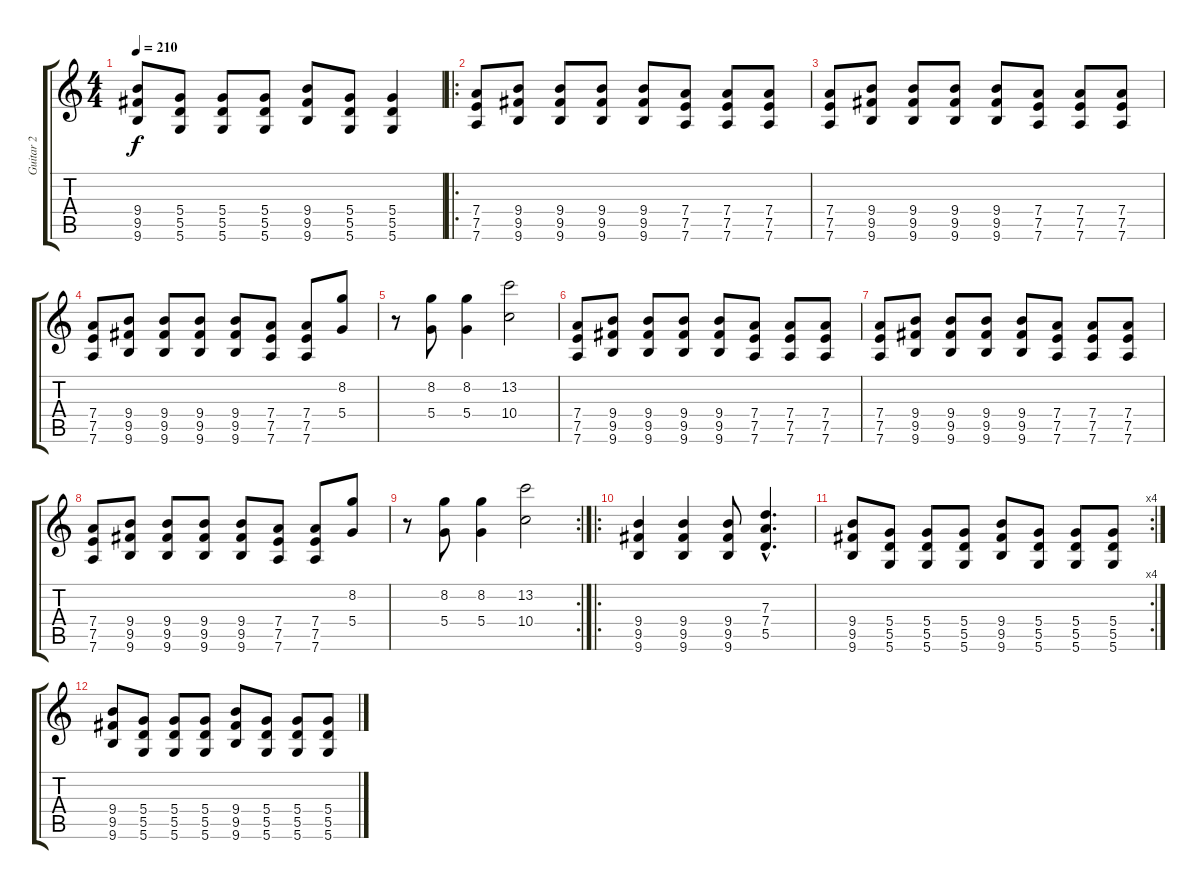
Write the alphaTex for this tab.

\track ("Guitar 2" "Guitar 2") {instrument overdrivenguitar}
\staff {score tabs}
\tuning (E4 B3 G3 D3 A2 D2) {hide}
\ts (4 4)
\tempo 210
\clef g2
\ks c
(9.4 9.5 9.6).8{dy f} (5.4 5.5 5.6).8 (5.4 5.5 5.6).8 (5.4 5.5 5.6).8 (9.4 9.5 9.6).8 (5.4 5.5 5.6).8 (5.4 5.5 5.6).4 |
\ro
(7.4 7.5 7.6).8 (9.4 9.5 9.6).8 (9.4 9.5 9.6).8 (9.4 9.5 9.6).8 (9.4 9.5 9.6).8 (7.4 7.5 7.6).8 (7.4 7.5 7.6).8 (7.4 7.5 7.6).8 |
(7.4 7.5 7.6).8 (9.4 9.5 9.6).8 (9.4 9.5 9.6).8 (9.4 9.5 9.6).8 (9.4 9.5 9.6).8 (7.4 7.5 7.6).8 (7.4 7.5 7.6).8 (7.4 7.5 7.6).8 |
(7.4 7.5 7.6).8 (9.4 9.5 9.6).8 (9.4 9.5 9.6).8 (9.4 9.5 9.6).8 (9.4 9.5 9.6).8 (7.4 7.5 7.6).8 (7.4 7.5 7.6).8 (8.2 5.4).8 |
r.8 (8.2 5.4).8 (8.2 5.4).4 (13.2 10.4).2 |
(7.4 7.5 7.6).8 (9.4 9.5 9.6).8 (9.4 9.5 9.6).8 (9.4 9.5 9.6).8 (9.4 9.5 9.6).8 (7.4 7.5 7.6).8 (7.4 7.5 7.6).8 (7.4 7.5 7.6).8 |
(7.4 7.5 7.6).8 (9.4 9.5 9.6).8 (9.4 9.5 9.6).8 (9.4 9.5 9.6).8 (9.4 9.5 9.6).8 (7.4 7.5 7.6).8 (7.4 7.5 7.6).8 (7.4 7.5 7.6).8 |
(7.4 7.5 7.6).8 (9.4 9.5 9.6).8 (9.4 9.5 9.6).8 (9.4 9.5 9.6).8 (9.4 9.5 9.6).8 (7.4 7.5 7.6).8 (7.4 7.5 7.6).8 (8.2 5.4).8 |
\rc 2
r.8 (8.2 5.4).8 (8.2 5.4).4 (13.2 10.4).2 |
\ro
(9.4 9.5 9.6).4 (9.4 9.5 9.6).4 (9.4 9.5 9.6).8 (7.3{hac} 7.4{hac} 5.5{hac}).4{d} |
\rc 4
(9.4 9.5 9.6).8 (5.4 5.5 5.6).8 (5.4 5.5 5.6).8 (5.4 5.5 5.6).8 (9.4 9.5 9.6).8 (5.4 5.5 5.6).8 (5.4 5.5 5.6).8 (5.4 5.5 5.6).8 |
(9.4 9.5 9.6).8 (5.4 5.5 5.6).8 (5.4 5.5 5.6).8 (5.4 5.5 5.6).8 (9.4 9.5 9.6).8 (5.4 5.5 5.6).8 (5.4 5.5 5.6).8 (5.4 5.5 5.6).8
